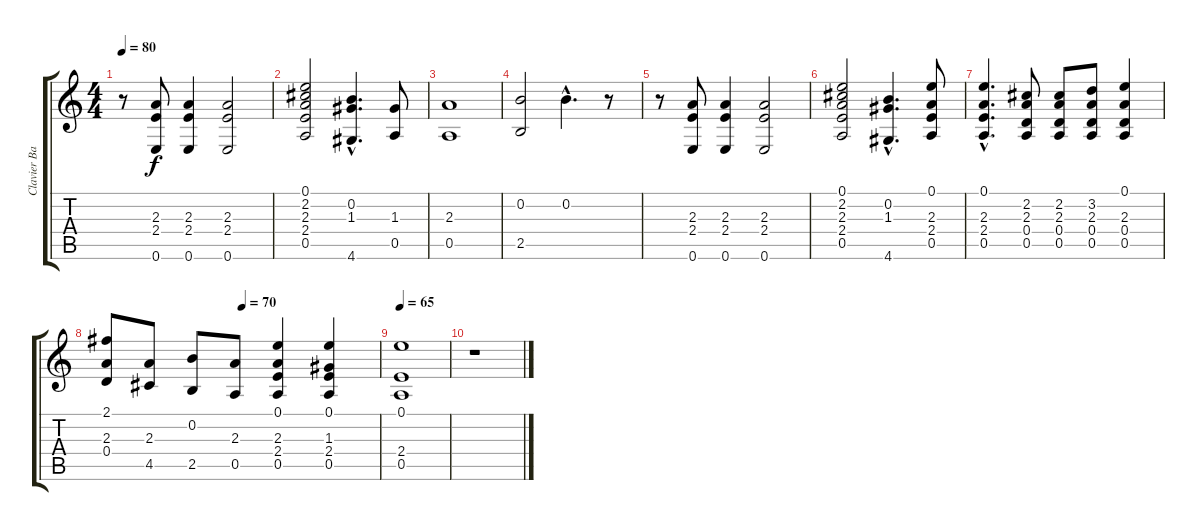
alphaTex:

\track ("Clavier Bas" "Clavier Ba") {instrument acousticgrandpiano}
\staff {score tabs}
\tuning (E5 B4 G4 D4 A3 E3) {hide}
\ts (4 4)
\tempo 80
\clef g2
\ks c
r.8{dy f} (2.3 2.4 0.6).8 (2.3 2.4 0.6).4 (2.3 2.4 0.6).2 |
(0.1 2.2 2.3 2.4 0.5).2 (0.2{hac} 1.3{hac} 4.6{hac}).4{d} (1.3 0.5).8 |
(2.3 0.5).1 |
(0.2 2.5).2 0.2{hac}.4{d} r.8 |
r.8 (2.3 2.4 0.6).8 (2.3 2.4 0.6).4 (2.3 2.4 0.6).2 |
(0.1 2.2 2.3 2.4 0.5).2 (0.2{hac} 1.3{hac} 4.6{hac}).4{d} (0.1 2.3 2.4 0.5).8 |
(0.1{hac} 2.3{hac} 2.4{hac} 0.5{hac}).4{d} (2.2 2.3 0.4 0.5).8 (2.2 2.3 0.4 0.5).8 (3.2 2.3 0.4 0.5).8 (0.1 2.3 0.4 0.5).4 |
\tempo (70 0.5)
(2.1 2.3 0.4).8 (2.3 4.5).8 (0.2 2.5).8 (2.3 0.5).8 (0.1 2.3 2.4 0.5).4 (0.1 1.3 2.4 0.5).4 |
\tempo 65
(0.1 2.4 0.5).1 |
r.1
